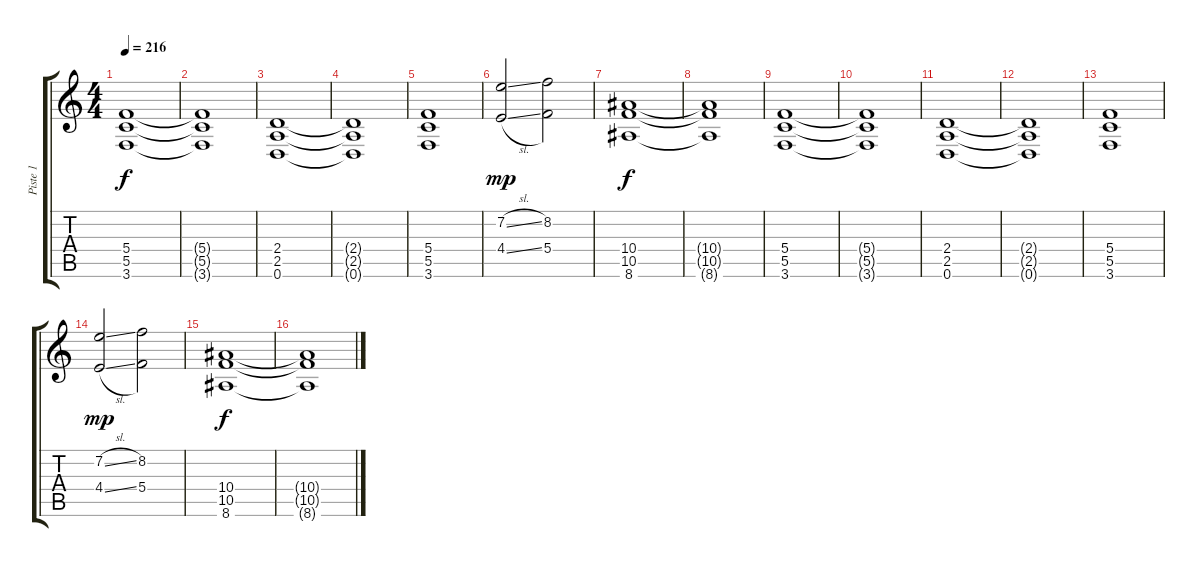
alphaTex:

\track ("Piste 1" "Piste 1") {instrument distortionguitar}
\staff {score tabs}
\tuning (D4 A3 F3 C3 G2 D2) {hide}
\ts (4 4)
\tempo 216
\clef g2
\ks c
(5.4 5.5 3.6).1{dy f} |
(5.4{t} 5.5{t} 3.6{t}).1 |
(2.4 2.5 0.6).1 |
(2.4{t} 2.5{t} 0.6{t}).1 |
(5.4 5.5 3.6).1 |
(7.2{sl} 4.4{sl}).2{dy mp} (8.2 5.4).2 |
(10.4 10.5 8.6).1{dy f} |
(10.4{t} 10.5{t} 8.6{t}).1 |
(5.4 5.5 3.6).1 |
(5.4{t} 5.5{t} 3.6{t}).1 |
(2.4 2.5 0.6).1 |
(2.4{t} 2.5{t} 0.6{t}).1 |
(5.4 5.5 3.6).1 |
(7.2{sl} 4.4{sl}).2{dy mp} (8.2 5.4).2 |
(10.4 10.5 8.6).1{dy f} |
(10.4{t} 10.5{t} 8.6{t}).1
